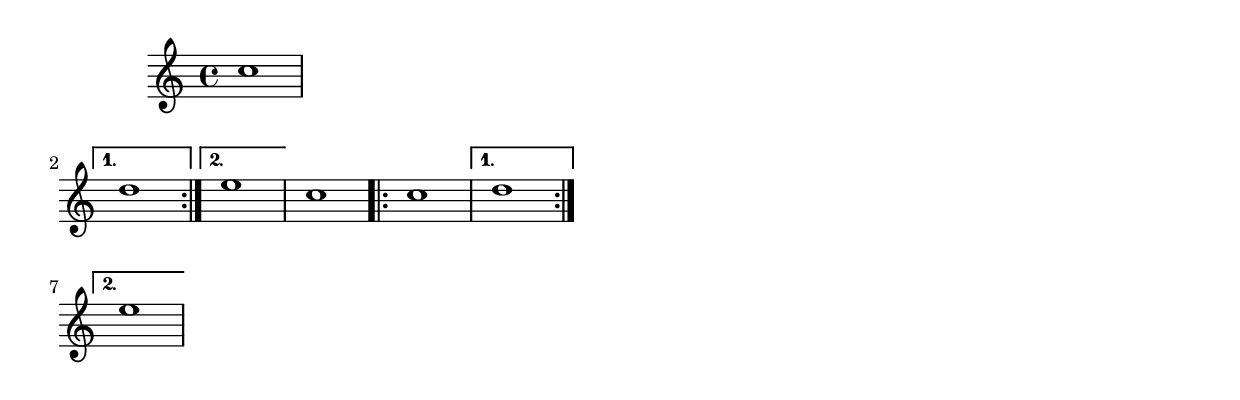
\version "2.12.0"

\header{
  texidoc="
Across linebreaks, the left edge of a first and second alternative
bracket should be equal.
"
}

\layout { ragged-right= ##t }

\context Staff\relative c''  {
  \repeat "volta" 2 { c1 \break } \alternative { d e }
  c1
  \repeat "volta" 2 { c1 } \alternative { { d \break}  e }

}


